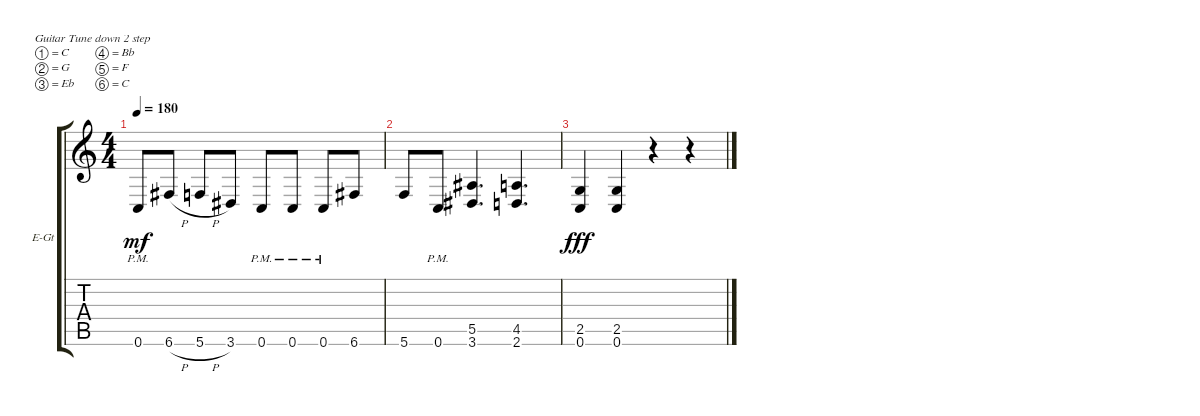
\defaultSystemsLayout 4
\bracketExtendMode groupsimilarinstruments
\firstSystemTrackNameOrientation horizontal
\otherSystemsTrackNameOrientation horizontal
\track ("Rhythm" "E-Gt") {instrument distortionguitar}
\staff {score tabs}
\tuning (C4 G3 Eb3 Bb2 F2 C2)
\ts (4 4)
\tempo 180
\clef g2
\ks c
0.6{pm}.8{dy mf} 6.6{h}.8 5.6{h}.8 3.6.8 0.6{pm}.8 0.6{pm}.8 0.6{pm}.8 6.6.8 |
5.6.8 0.6{pm}.8 (5.5 3.6).4{d} (4.5 2.6).4{d} |
(0.6 2.5).4{dy fff} (2.5 0.6).4 r.4 r.4
